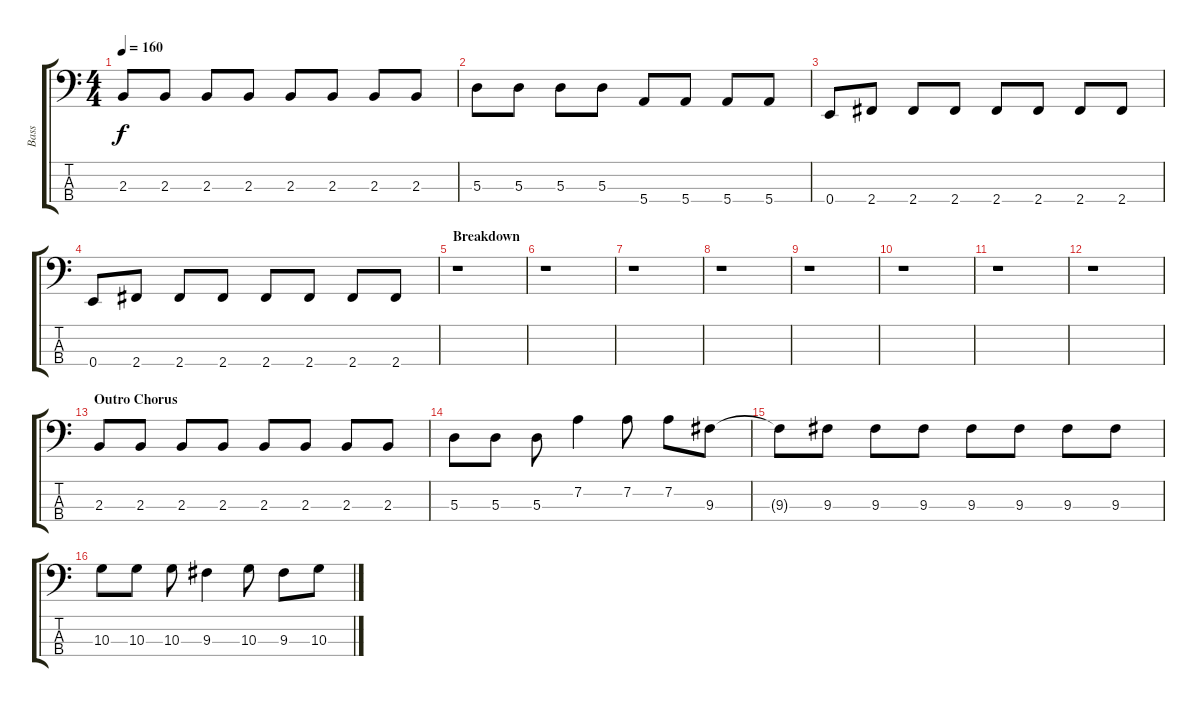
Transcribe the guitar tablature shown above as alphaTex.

\track ("Bass" "Bass") {instrument electricbassfinger}
\staff {score tabs}
\tuning (G2 D2 A1 E1) {hide}
\ts (4 4)
\tempo 160
\clef f4
\ks c
2.3.8{dy f} 2.3.8 2.3.8 2.3.8 2.3.8 2.3.8 2.3.8 2.3.8 |
5.3.8 5.3.8 5.3.8 5.3.8 5.4.8 5.4.8 5.4.8 5.4.8 |
0.4.8 2.4.8 2.4.8 2.4.8 2.4.8 2.4.8 2.4.8 2.4.8 |
0.4.8 2.4.8 2.4.8 2.4.8 2.4.8 2.4.8 2.4.8 2.4.8 |
\section ("" "Breakdown")
r.1 |
r.1 |
r.1 |
r.1 |
r.1 |
r.1 |
r.1 |
r.1 |
\section ("" "Outro Chorus")
2.3.8 2.3.8 2.3.8 2.3.8 2.3.8 2.3.8 2.3.8 2.3.8 |
5.3.8 5.3.8 5.3.8 7.2.4 7.2.8 7.2.8 9.3.8 |
9.3{t}.8 9.3.8 9.3.8 9.3.8 9.3.8 9.3.8 9.3.8 9.3.8 |
10.3.8 10.3.8 10.3.8 9.3.4 10.3.8 9.3.8 10.3.8
